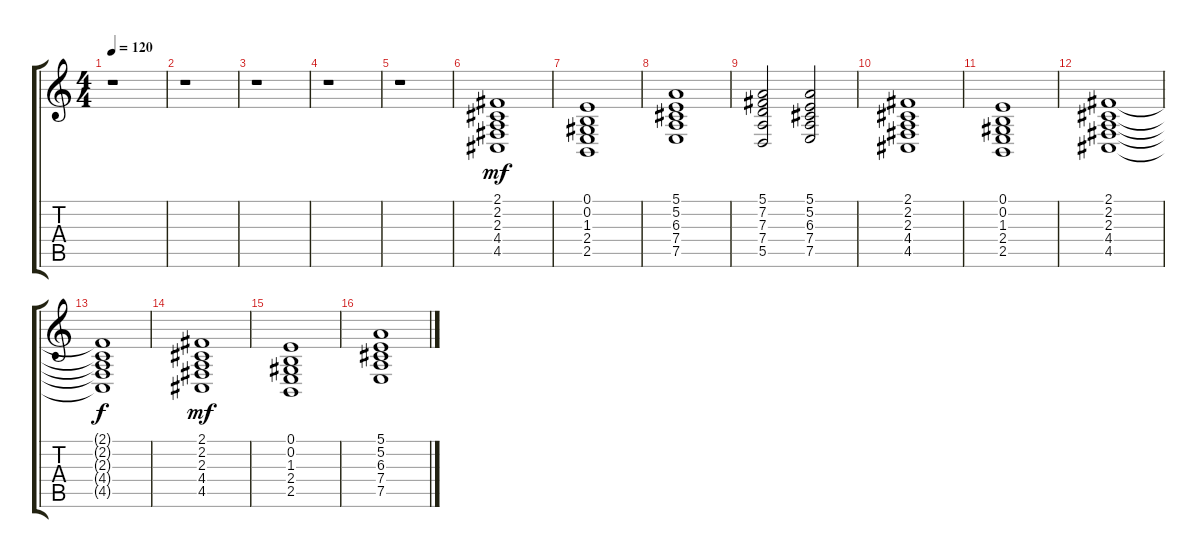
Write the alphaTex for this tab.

\track "" {instrument pad2warm}
\staff {score tabs}
\tuning (E4 B3 G3 D3 A2 E2) {hide}
\ts (4 4)
\tempo 120
\clef g2
\ks c
r.1{dy mf} |
r.1 |
r.1 |
r.1 |
r.1 |
(2.1 2.2 2.3 4.4 4.5).1 |
(0.1 0.2 1.3 2.4 2.5).1 |
(5.1 5.2 6.3 7.4 7.5).1 |
(5.1 7.2 7.3 7.4 5.5).2 (5.1 5.2 6.3 7.4 7.5).2 |
(2.1 2.2 2.3 4.4 4.5).1 |
(0.1 0.2 1.3 2.4 2.5).1 |
(2.1 2.2 2.3 4.4 4.5).1 |
(2.1{t} 2.2{t} 2.3{t} 4.4{t} 4.5{t}).1{dy f} |
(2.1 2.2 2.3 4.4 4.5).1{dy mf} |
(0.1 0.2 1.3 2.4 2.5).1 |
(5.1 5.2 6.3 7.4 7.5).1
